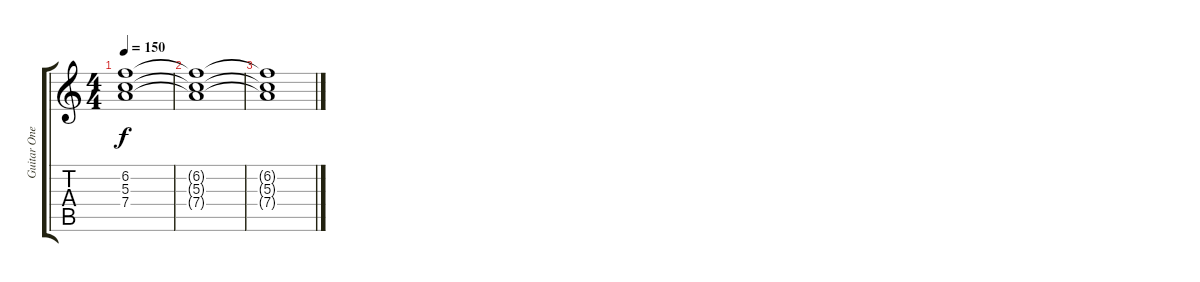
\track ("Guitar One" "Guitar One") {instrument overdrivenguitar bank 127}
\staff {score tabs}
\tuning (E4 B3 G3 D3 A2 E2) {hide}
\ts (4 4)
\tempo 150
\clef g2
\ks c
(6.2 5.3 7.4).1{dy f} |
(6.2{t} 5.3{t} 7.4{t}).1 |
(6.2{t} 5.3{t} 7.4{t}).1
